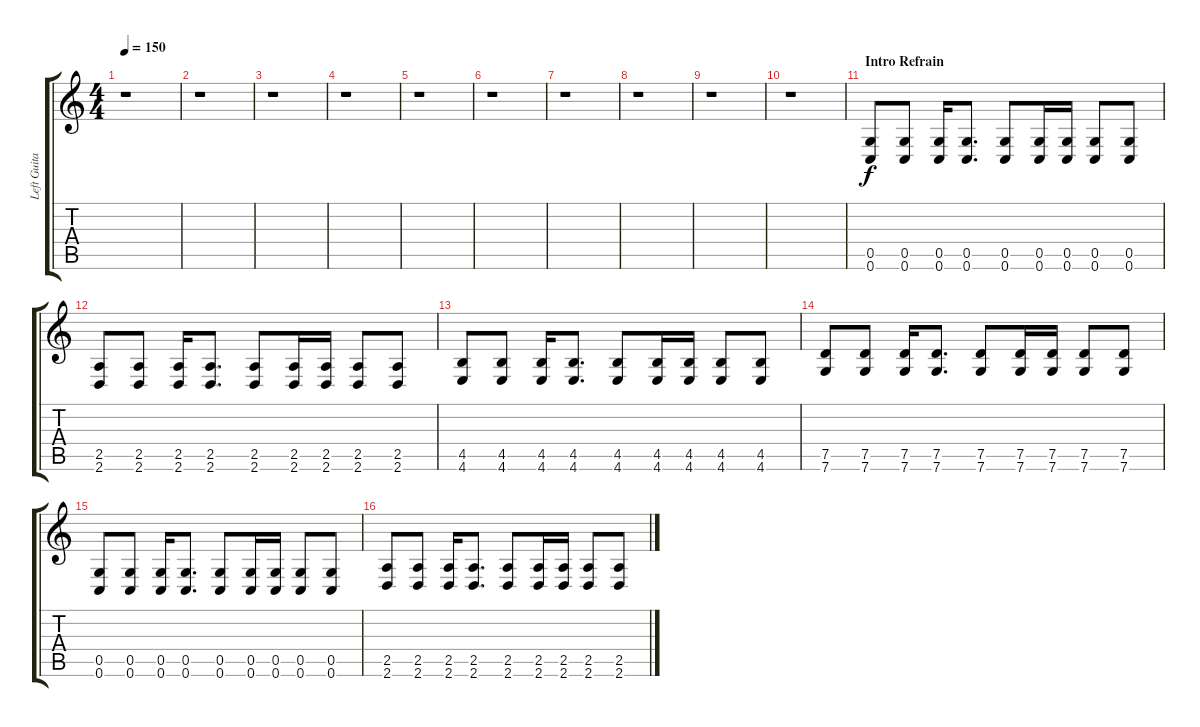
\track ("Left Guitar" "Left Guita") {instrument distortionguitar}
\staff {score tabs}
\tuning (D4 A3 F3 C3 G2 C2) {hide}
\ts (4 4)
\tempo 150
\clef g2
\ks c
r.1{dy f} |
r.1 |
r.1 |
r.1 |
r.1 |
r.1 |
r.1 |
r.1 |
r.1 |
r.1 |
\section ("" "Intro Refrain")
(0.5 0.6).8 (0.5 0.6).8 (0.5 0.6).16 (0.5 0.6).8{d} (0.5 0.6).8 (0.5 0.6).16 (0.5 0.6).16 (0.5 0.6).8 (0.5 0.6).8 |
(2.5 2.6).8 (2.5 2.6).8 (2.5 2.6).16 (2.5 2.6).8{d} (2.5 2.6).8 (2.5 2.6).16 (2.5 2.6).16 (2.5 2.6).8 (2.5 2.6).8 |
(4.5 4.6).8 (4.5 4.6).8 (4.5 4.6).16 (4.5 4.6).8{d} (4.5 4.6).8 (4.5 4.6).16 (4.5 4.6).16 (4.5 4.6).8 (4.5 4.6).8 |
(7.5 7.6).8 (7.5 7.6).8 (7.5 7.6).16 (7.5 7.6).8{d} (7.5 7.6).8 (7.5 7.6).16 (7.5 7.6).16 (7.5 7.6).8 (7.5 7.6).8 |
(0.5 0.6).8 (0.5 0.6).8 (0.5 0.6).16 (0.5 0.6).8{d} (0.5 0.6).8 (0.5 0.6).16 (0.5 0.6).16 (0.5 0.6).8 (0.5 0.6).8 |
(2.5 2.6).8 (2.5 2.6).8 (2.5 2.6).16 (2.5 2.6).8{d} (2.5 2.6).8 (2.5 2.6).16 (2.5 2.6).16 (2.5 2.6).8 (2.5 2.6).8
